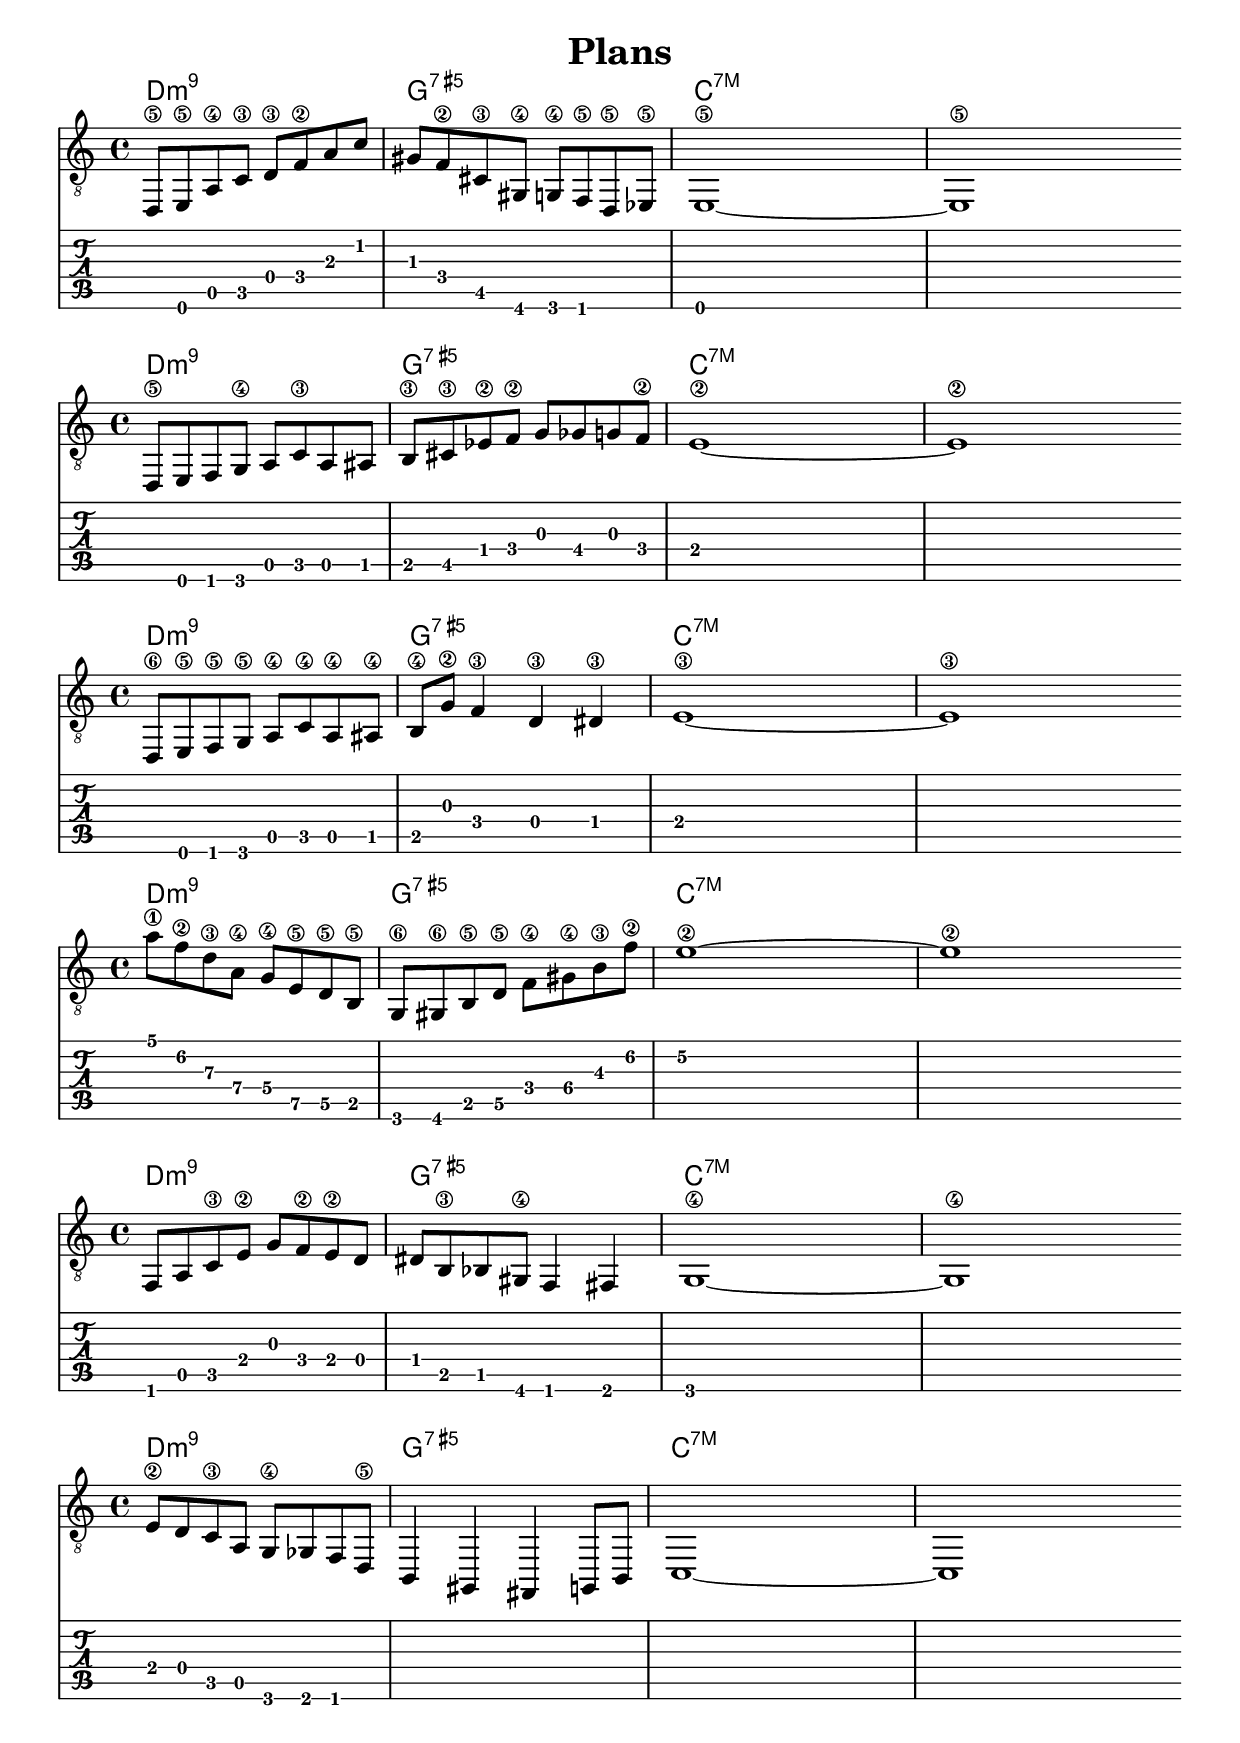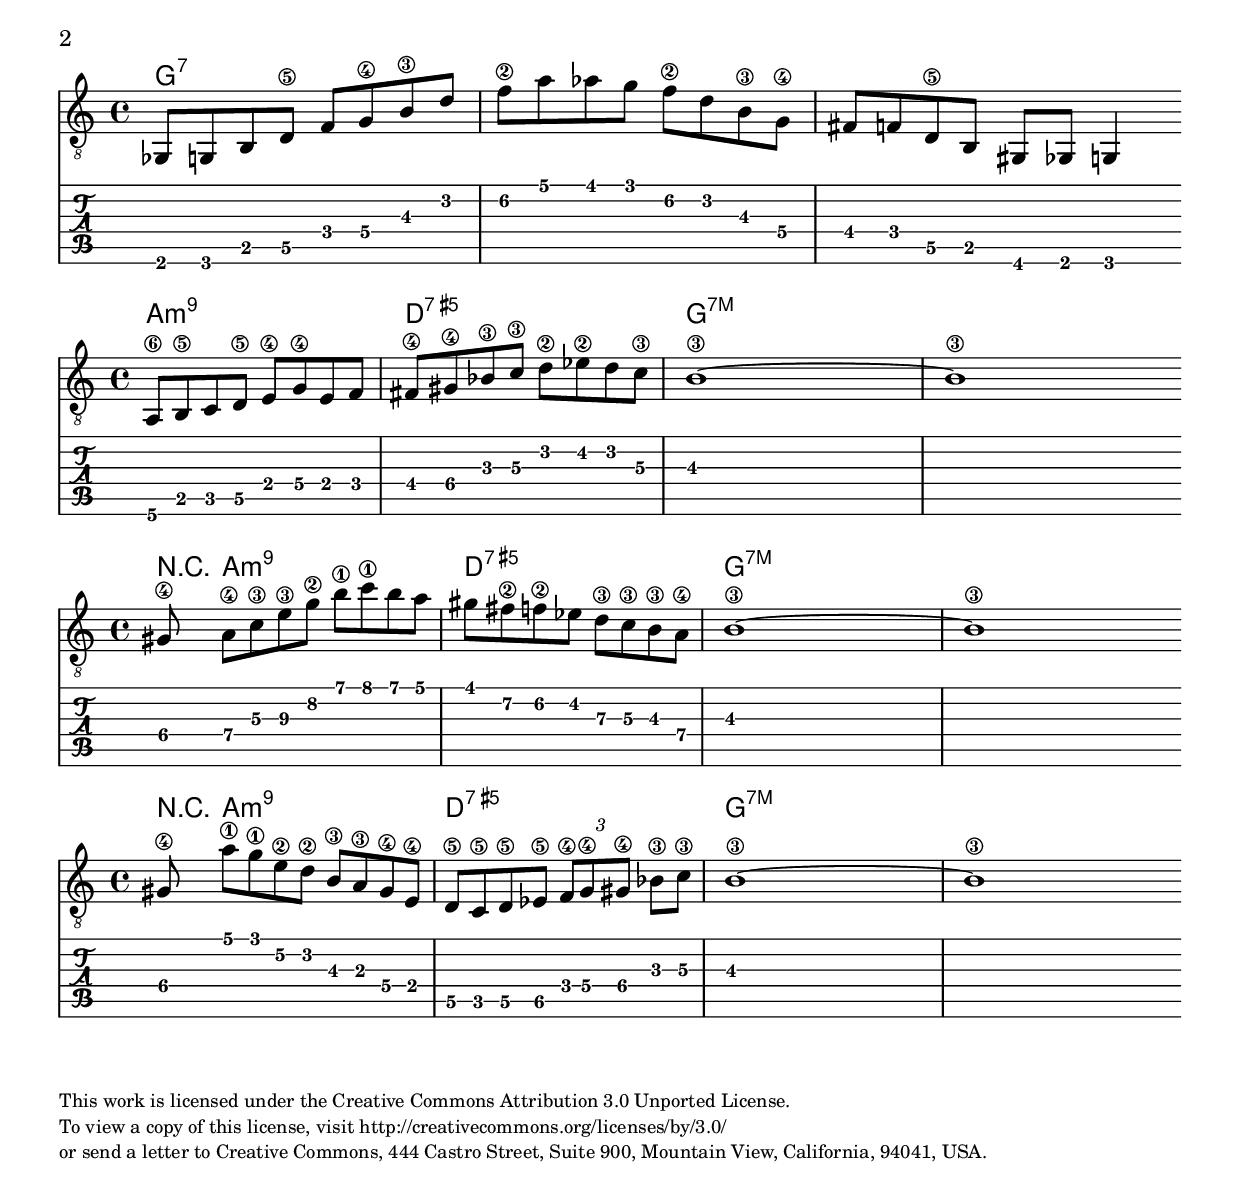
\include "common/functions.ly"
\include "common/baselayout.ly"

\header{ title = "Plans" }


\version "2.12.3"  % necessary for upgrading to future LilyPond versions.



\score {


\baseTab 
	\relative {
		\time 4/4 \bar "|:" 
		d,8\5 e\5 a\4 c\3 d\3 f\2 a c
		gis f\2 cis\3 gis\4 g\4 f\5 d\5 ees\5 
		e1\5~e1\5 \bar ":|" 
	}
	\chordmode {
	\set majorSevenSymbol = \markup { 7M } \time 4/4
     d1:m9 g:7.5+ c:maj7 c:maj7 
	}


}


\score {

\baseTab 
	\relative  {
		\time 4/4\bar "|:"
		d,8\5 e f g\4 a c\3 a ais 
		b\3 cis\3 ees\2 f\2 g ges g f\2 
		e1\2~e1\2 \bar ":|" 
	}
	\chordmode {
		\set majorSevenSymbol = \markup { 7M } \time 4/4
     	d1:m9 g:7.5+ c:maj7 c:maj7 
	}


}



\score {


\baseTab 
 	\relative  {
		\time 4/4 \bar "|:"
		d,8\6 e\5 f\5 g\5 a\4 c\4 a\4 ais\4
		b\4 g'\2 f4\3 d\3 dis\3 
		e1\3~e1\3 \bar ":|" 
	}
	\chordmode {
		\set majorSevenSymbol = \markup { 7M } \time 4/4
     	d1:m9 g:7.5+ c:maj7 c:maj7 
	}
}


\score {


\baseTab 
 	\relative  {
		\time 4/4 \bar "|:"
		a'8\1 f\2 d\3 a\4 g\4 e\5 d\5 b\5
		g\6 gis\6 b\5 d\5 f\4 gis\4 b\3 f'\2 
		e1\2~e1\2 \bar ":|" 
	}
	\chordmode {
		\set majorSevenSymbol = \markup { 7M } \time 4/4
     	d1:m9 g:7.5+ c:maj7 c:maj7 
	}
}

\score {

\baseTab 
 	\relative  {
		\time 4/4 \bar "|:"
		f,8 a c\3 e\2 g f\2 e\2 d dis
		b\3 bes gis\4 f4 fis4 g1\4~g1\4
		\bar ":|" 
	}
	\chordmode {
		\set majorSevenSymbol = \markup { 7M } \time 4/4
     	d1:m9 g:7.5+ c:maj7 c:maj7 
	}
}

\score {

\baseTab 
 	\relative  {
		\time 4/4 \bar "|:"
		e8\2 d c\3 a g\4 ges f d\5 
		b4 gis fis g8 b c1~c1
		\bar ":|" 
	}
	\chordmode {
		\set majorSevenSymbol = \markup { 7M } \time 4/4
     	d1:m9 g:7.5+ c:maj7 c:maj7 
	}
}


\score {


\baseTab 
 	\relative  {
		\time 4/4 \bar "|:"
		ges,8 g b d\5 f g\4 b\3 d f\2 a aes g
		f\2 d b\3 g\4 fis f d\5 b 
		gis ges g4 
		\bar ":|" 
	}
	\chordmode {
		\time 4/4
     	g1:7  
	}
}


\score {


\baseTab 
	\relative {
		\time 4/4 \bar "|:" 
		a,8\6 b\5 c d\5 e\4 g\4 e f fis\4
		gis\4 bes\3 c\3 d\2 ees\2 d c\3 b1\3~b1\3
		 \bar ":|" 
	}
	\chordmode {
	\set majorSevenSymbol = \markup { 7M } \time 4/4
     a1:m9 d:7.5+ g:maj7 g:maj7 
	}


}

\score {

\baseTab 
	\relative {
		\time 4/4 
		\partial 8 gis8\4 	
		\bar "|:" 
		a8\4 c\3 e\3 g\2 b\1
		c\1 b a gis fis\2 f\2 ees
		d\3 c\3 b\3 a\4 b1\3~b1\3 
		 \bar ":|" 
	}
	\chordmode {
	\set majorSevenSymbol = \markup { 7M } \time 4/4
     	\partial 8 r8
		a1:m9 d:7.5+ g:maj7 g:maj7 
	}


}



\score {

\baseTab 
	\relative {
		\time 4/4 
		\partial 8 gis8\4 	
		\bar "|:" 
		a'\1 g\1 e\2 d\2 b\3 a\3
		g\4 e\4 
		d\5 c\5 d\5 ees\5 \times 2/3 {f\4 g\4 gis\4} 
		bes\3 c\3 b1\3~b1\3 
		
		 \bar ":|" 
	}
	\chordmode {
	\set majorSevenSymbol = \markup { 7M } \time 4/4
     	\partial 8 r8
		a1:m9 d:7.5+ g:maj7 g:maj7 
	}


}





\markup {
	\abs-fontsize #9
	\column {
		\line { This work is licensed under the Creative Commons Attribution 3.0 Unported License.}
		\line { To view a copy of this license, visit http://creativecommons.org/licenses/by/3.0/ }
		\line {or send a letter to Creative Commons, 444 Castro Street, Suite 900, Mountain View, California, 94041, USA. }
	}
}


